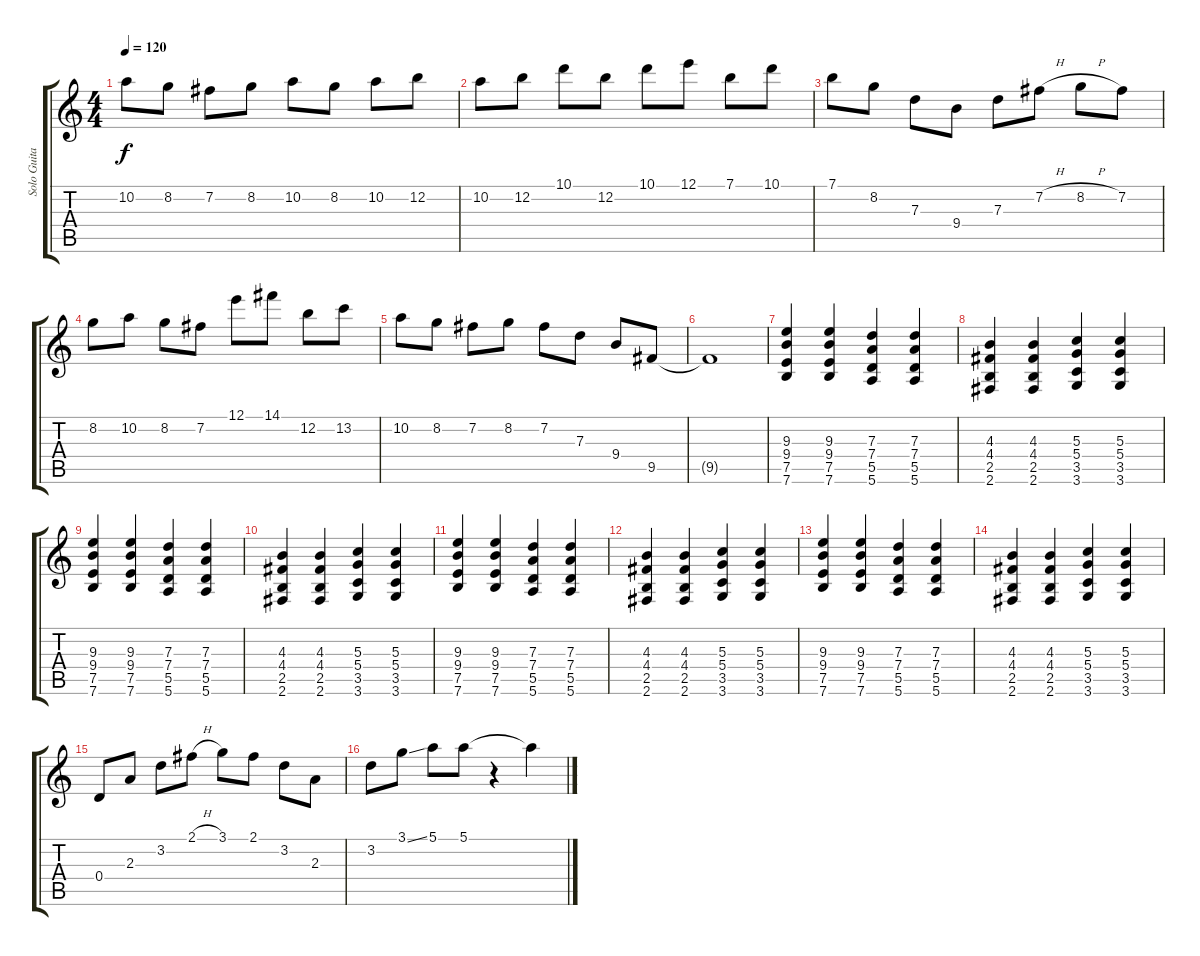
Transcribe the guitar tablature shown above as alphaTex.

\track ("Solo Guitar" "Solo Guita") {instrument electricguitarclean}
\staff {score tabs}
\tuning (E4 B3 G3 D3 A2 E2) {hide}
\ts (4 4)
\tempo 120
\clef g2
\ks c
10.2.8{dy f} 8.2.8 7.2.8 8.2.8 10.2.8 8.2.8 10.2.8 12.2.8 |
10.2.8 12.2.8 10.1.8 12.2.8 10.1.8 12.1.8 7.1.8 10.1.8 |
7.1.8 8.2.8 7.3.8 9.4.8 7.3.8 7.2{h}.8 8.2{h}.8 7.2.8 |
8.2.8 10.2.8 8.2.8 7.2.8 12.1.8 14.1.8 12.2.8 13.2.8 |
10.2.8 8.2.8 7.2.8 8.2.8 7.2.8 7.3.8 9.4.8 9.5.8 |
9.5{t}.1 |
(9.3 9.4 7.5 7.6).4 (9.3 9.4 7.5 7.6).4 (7.3 7.4 5.5 5.6).4 (7.3 7.4 5.5 5.6).4 |
(4.3 4.4 2.5 2.6).4 (4.3 4.4 2.5 2.6).4 (5.3 5.4 3.5 3.6).4 (5.3 5.4 3.5 3.6).4 |
(9.3 9.4 7.5 7.6).4 (9.3 9.4 7.5 7.6).4 (7.3 7.4 5.5 5.6).4 (7.3 7.4 5.5 5.6).4 |
(4.3 4.4 2.5 2.6).4 (4.3 4.4 2.5 2.6).4 (5.3 5.4 3.5 3.6).4 (5.3 5.4 3.5 3.6).4 |
(9.3 9.4 7.5 7.6).4 (9.3 9.4 7.5 7.6).4 (7.3 7.4 5.5 5.6).4 (7.3 7.4 5.5 5.6).4 |
(4.3 4.4 2.5 2.6).4 (4.3 4.4 2.5 2.6).4 (5.3 5.4 3.5 3.6).4 (5.3 5.4 3.5 3.6).4 |
(9.3 9.4 7.5 7.6).4 (9.3 9.4 7.5 7.6).4 (7.3 7.4 5.5 5.6).4 (7.3 7.4 5.5 5.6).4 |
(4.3 4.4 2.5 2.6).4 (4.3 4.4 2.5 2.6).4 (5.3 5.4 3.5 3.6).4 (5.3 5.4 3.5 3.6).4 |
0.4.8{instrument electricguitarclean} 2.3.8 3.2.8 2.1{h}.8 3.1.8 2.1.8 3.2.8 2.3.8 |
3.2.8 3.1{ss}.8 5.1.8 5.1.8 r.4 5.1{t}.4
